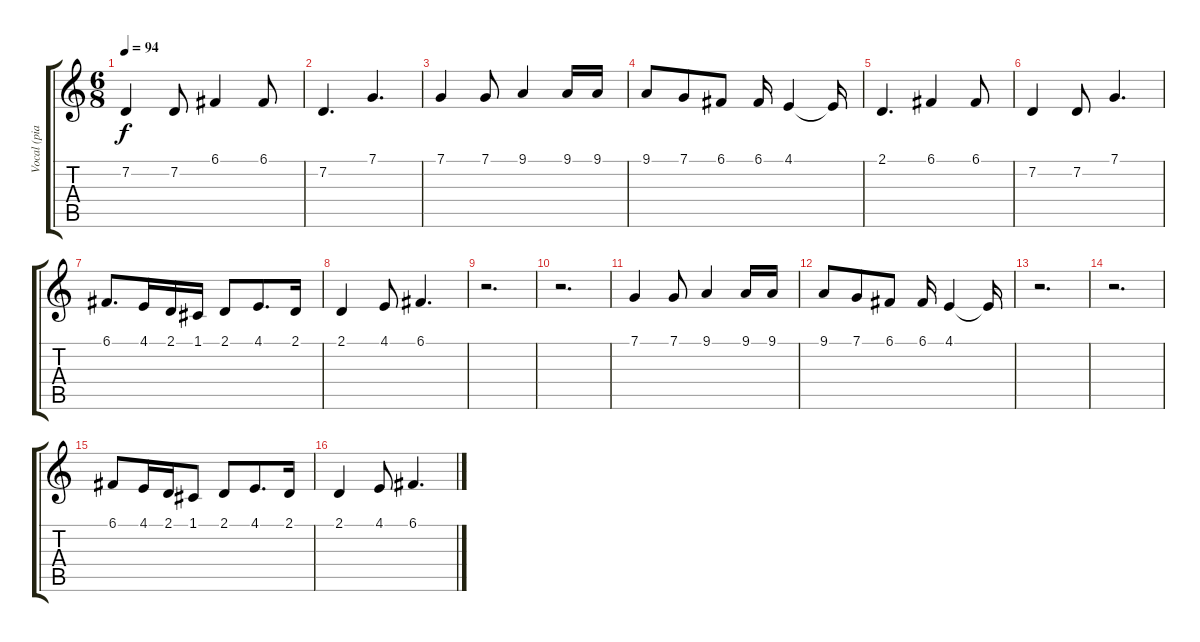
\track ("Vocal (piano)" "Vocal (pia") {instrument acousticgrandpiano}
\staff {score tabs}
\tuning (C4 G3 Eb3 Bb2 F2 C2) {hide}
\ts (6 8)
\tempo 94
\clef g2
\ks c
7.2.4{dy f} 7.2.8 6.1.4 6.1.8 |
7.2.4{d} 7.1.4{d} |
7.1.4 7.1.8 9.1.4 9.1.16 9.1.16 |
9.1.8 7.1.8 6.1.8 6.1.16 4.1.4 4.1{t}.16 |
2.1.4{d} 6.1.4 6.1.8 |
7.2.4 7.2.8 7.1.4{d} |
6.1.8{d} 4.1.16 2.1.16 1.1.16 2.1.8 4.1.8{d} 2.1.16 |
2.1.4 4.1.8 6.1.4{d} |
r.2{d} |
r.2{d} |
7.1.4 7.1.8 9.1.4 9.1.16 9.1.16 |
9.1.8 7.1.8 6.1.8 6.1.16 4.1.4 4.1{t}.16 |
r.2{d} |
r.2{d} |
6.1.8 4.1.16 2.1.16 1.1.8 2.1.8 4.1.8{d} 2.1.16 |
2.1.4 4.1.8 6.1.4{d}
